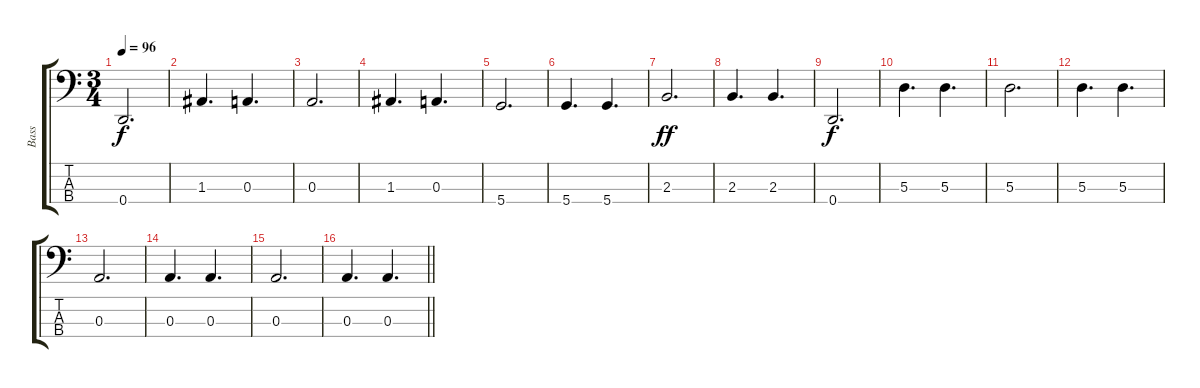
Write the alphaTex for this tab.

\track ("Bass" "Bass") {instrument slapbass1}
\staff {score tabs}
\tuning (G2 D2 A1 D1) {hide}
\ts (3 4)
\tempo 96
\clef f4
\ks c
0.4.2{d dy f} |
1.3.4{d} 0.3.4{d} |
0.3.2{d} |
1.3.4{d} 0.3.4{d} |
5.4.2{d} |
5.4.4{d} 5.4.4{d} |
2.3.2{d dy ff} |
2.3.4{d} 2.3.4{d} |
0.4.2{d dy f} |
5.3.4{d} 5.3.4{d} |
5.3.2{d} |
5.3.4{d} 5.3.4{d} |
0.3.2{d} |
0.3.4{d} 0.3.4{d} |
0.3.2{d} |
\barLineRight lightlight
0.3.4{d} 0.3.4{d}
